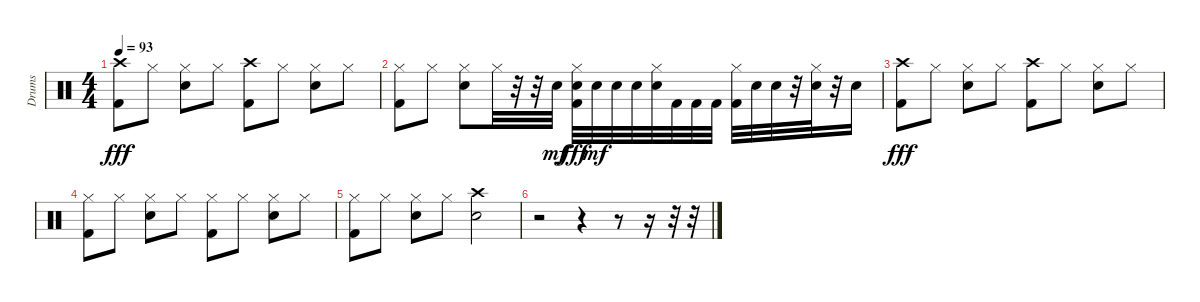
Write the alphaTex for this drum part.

\track ("Drums" "Drums") {instrument percussion}
\staff {score}
\articulation defaults
\ts (4 4)
\tempo 93
\clef neutral
\ks c
("Crash high (hit)" "Kick (hit) 2").8{dy fff} "Hi-Hat (closed)".8 ("Hi-Hat (closed)" "Snare (hit) 2").8 "Hi-Hat (closed)".8 ("Crash high (hit)" "Kick (hit) 2").8 "Hi-Hat (closed)".8 ("Hi-Hat (closed)" "Snare (hit) 2").8 "Hi-Hat (closed)".8 |
("Hi-Hat (closed)" "Kick (hit) 2").8 "Hi-Hat (closed)".8 ("Hi-Hat (closed)" "Snare (hit) 2").8 "Hi-Hat (closed)".32 r.32 r.32 "Electric Snare (hit)".32{dy mf} ("Hi-Hat (closed)" "Snare (hit) 2" "Kick (hit) 2").32{dy fff} "Snare (hit) 2".32{dy mf} "Snare (hit) 2".32 "Snare (hit) 2".32 ("Hi-Hat (closed)" "Snare (hit) 2").32 "Kick (hit) 2".32 "Kick (hit) 2".32 "Kick (hit) 2".32 ("Hi-Hat (closed)" "Kick (hit) 2").32 "Snare (hit) 2".32 "Electric Snare (hit)".32 r.32 ("Hi-Hat (closed)" "Electric Snare (hit)").32 r.32 "Electric Snare (hit)".16 |
("Crash high (hit)" "Kick (hit) 2").8{dy fff} "Hi-Hat (closed)".8 ("Hi-Hat (closed)" "Snare (hit) 2").8 "Hi-Hat (closed)".8 ("Crash high (hit)" "Kick (hit) 2").8 "Hi-Hat (closed)".8 ("Hi-Hat (closed)" "Snare (hit) 2").8 "Hi-Hat (closed)".8 |
("Hi-Hat (closed)" "Kick (hit) 2").8 "Hi-Hat (closed)".8 ("Hi-Hat (closed)" "Snare (hit) 2").8 "Hi-Hat (closed)".8 ("Hi-Hat (closed)" "Kick (hit) 2").8 "Hi-Hat (closed)".8 ("Hi-Hat (closed)" "Snare (hit) 2").8 "Hi-Hat (closed)".8 |
("Hi-Hat (closed)" "Kick (hit) 2").8 "Hi-Hat (closed)".8 ("Hi-Hat (closed)" "Snare (hit) 2").8 "Hi-Hat (closed)".8 ("Crash high (hit)" "Snare (hit) 2").2 |
r.2 r.4 r.8 r.16 r.32 r.32
